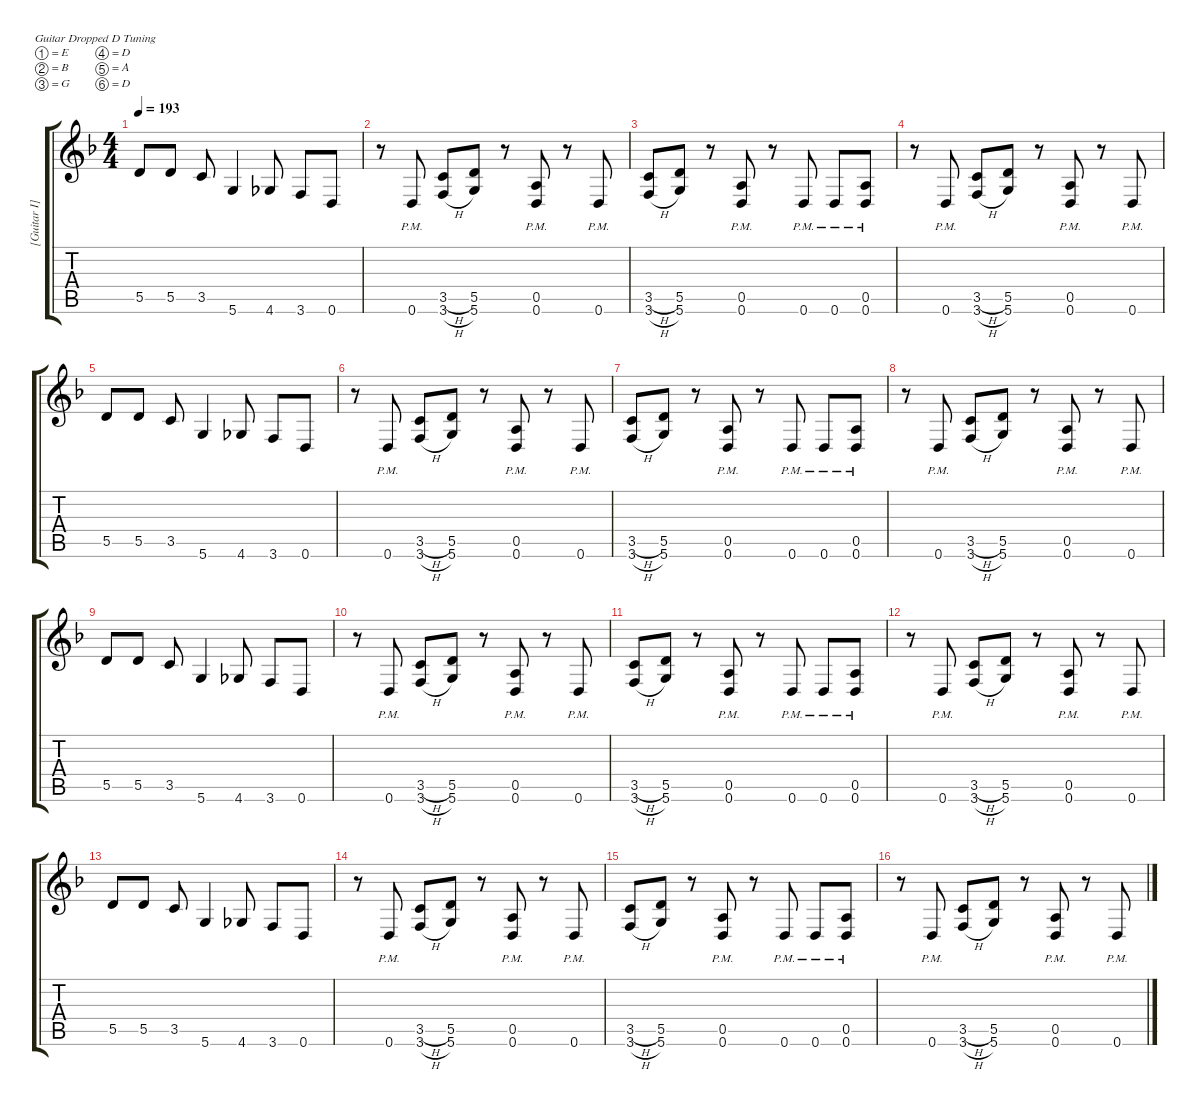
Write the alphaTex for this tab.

\hideDynamics
\bracketExtendMode groupsimilarinstruments
\firstSystemTrackNameMode fullname
\otherSystemsTrackNameMode fullname
\otherSystemsTrackNameOrientation horizontal
\track ("[Guitar I]" "E-Gt") {instrument distortionguitar}
\staff {score tabs}
\tuning (E4 B3 G3 D3 A2 D2)
\ts (4 4)
\tempo 193
\clef g2
\ks f
5.5.8{dy f} 5.5.8 3.5.8 5.6.4 4.6.8 3.6.8 0.6.8 |
r.8 0.6{pm}.8 (3.5{h} 3.6{h}).8 (5.5 5.6).8 r.8 (0.5{pm} 0.6{pm}).8 r.8 0.6{pm}.8 |
(3.5{h} 3.6{h}).8 (5.5 5.6).8 r.8 (0.5{pm} 0.6{pm}).8 r.8 0.6{pm}.8 0.6{pm}.8 (0.5{pm} 0.6{pm}).8 |
r.8 0.6{pm}.8 (3.5{h} 3.6{h}).8 (5.5 5.6).8 r.8 (0.5{pm} 0.6{pm}).8 r.8 0.6{pm}.8 |
5.5.8 5.5.8 3.5.8 5.6.4 4.6.8 3.6.8 0.6.8 |
r.8 0.6{pm}.8 (3.5{h} 3.6{h}).8 (5.5 5.6).8 r.8 (0.5{pm} 0.6{pm}).8 r.8 0.6{pm}.8 |
(3.5{h} 3.6{h}).8 (5.5 5.6).8 r.8 (0.5{pm} 0.6{pm}).8 r.8 0.6{pm}.8 0.6{pm}.8 (0.5{pm} 0.6{pm}).8 |
r.8 0.6{pm}.8 (3.5{h} 3.6{h}).8 (5.5 5.6).8 r.8 (0.5{pm} 0.6{pm}).8 r.8 0.6{pm}.8 |
5.5.8 5.5.8 3.5.8 5.6.4 4.6.8 3.6.8 0.6.8 |
r.8 0.6{pm}.8 (3.5{h} 3.6{h}).8 (5.5 5.6).8 r.8 (0.5{pm} 0.6{pm}).8 r.8 0.6{pm}.8 |
(3.5{h} 3.6{h}).8 (5.5 5.6).8 r.8 (0.5{pm} 0.6{pm}).8 r.8 0.6{pm}.8 0.6{pm}.8 (0.5{pm} 0.6{pm}).8 |
r.8 0.6{pm}.8 (3.5{h} 3.6{h}).8 (5.5 5.6).8 r.8 (0.5{pm} 0.6{pm}).8 r.8 0.6{pm}.8 |
5.5.8 5.5.8 3.5.8 5.6.4 4.6.8 3.6.8 0.6.8 |
r.8 0.6{pm}.8 (3.5{h} 3.6{h}).8 (5.5 5.6).8 r.8 (0.5{pm} 0.6{pm}).8 r.8 0.6{pm}.8 |
(3.5{h} 3.6{h}).8 (5.5 5.6).8 r.8 (0.5{pm} 0.6{pm}).8 r.8 0.6{pm}.8 0.6{pm}.8 (0.5{pm} 0.6{pm}).8 |
r.8 0.6{pm}.8 (3.5{h} 3.6{h}).8 (5.5 5.6).8 r.8 (0.5{pm} 0.6{pm}).8 r.8 0.6{pm}.8
